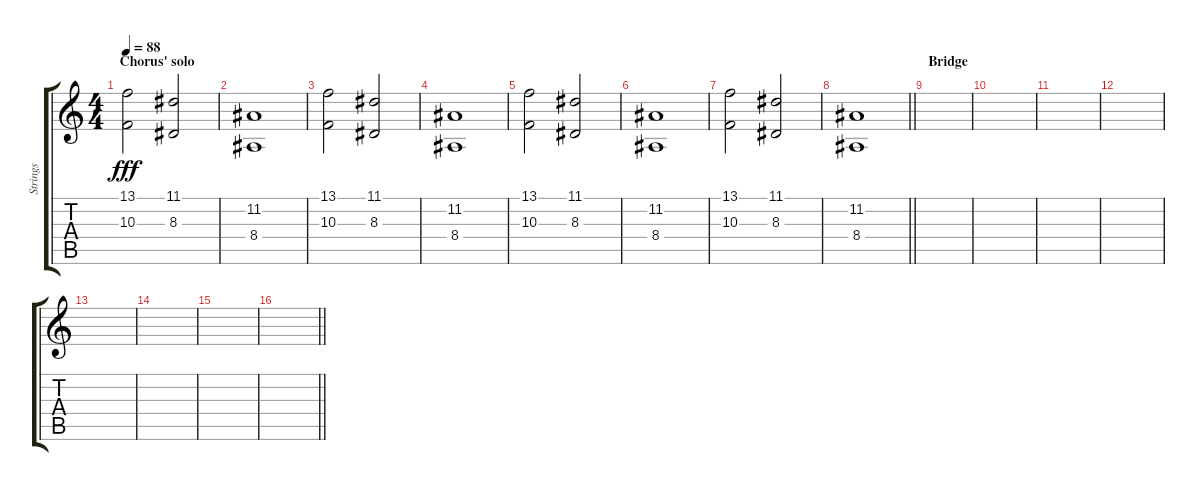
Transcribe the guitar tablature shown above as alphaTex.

\track ("Strings" "Strings") {instrument stringensemble2}
\staff {score tabs}
\tuning (E4 B3 G3 D3 A2 E2) {hide}
\ts (4 4)
\section ("" "Chorus' solo")
\tempo 88
\clef g2
\ks c
(13.1 10.3).2{dy fff} (11.1 8.3).2 |
(11.2 8.4).1 |
(13.1 10.3).2 (11.1 8.3).2 |
(11.2 8.4).1 |
(13.1 10.3).2 (11.1 8.3).2 |
(11.2 8.4).1 |
(13.1 10.3).2 (11.1 8.3).2 |
\barLineRight lightlight
(11.2 8.4).1 |
\section ("" "Bridge")
|
|
|
|
|
|
|
\barLineRight lightlight
